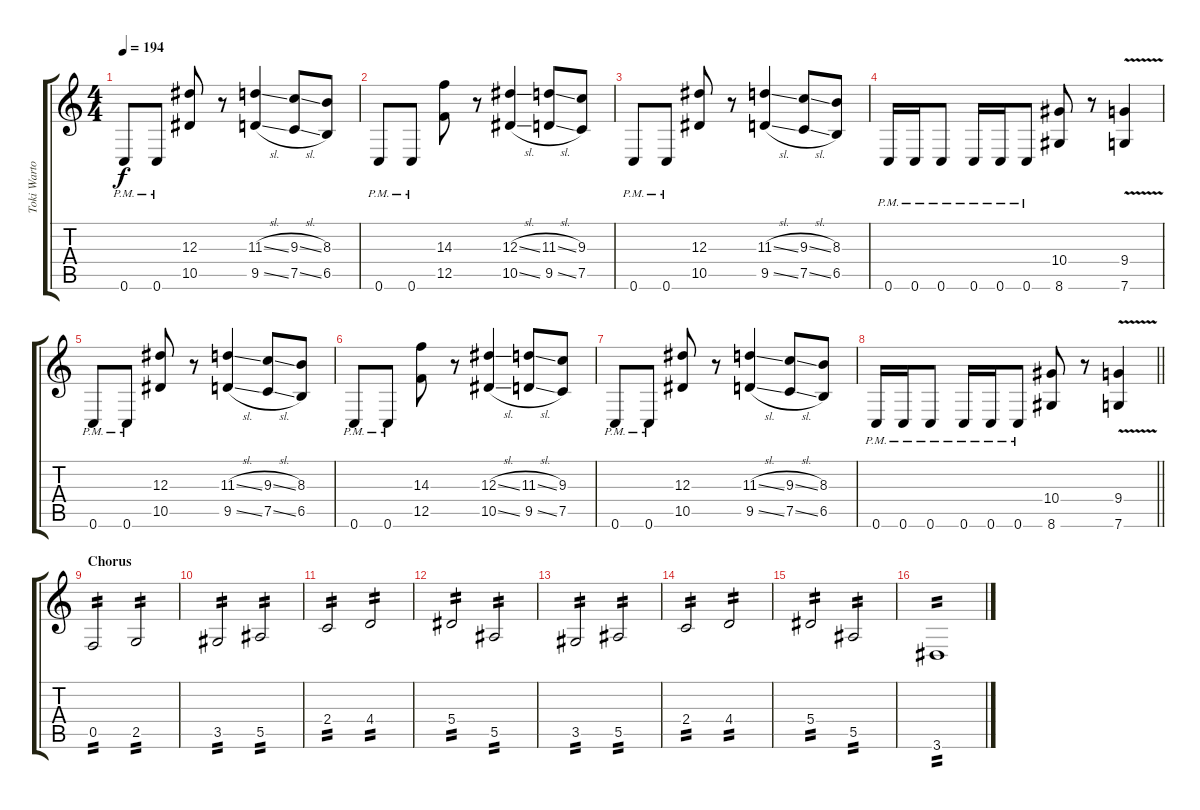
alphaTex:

\track ("Toki Wartooth (Lead Guitar 2)" "Toki Warto") {instrument distortionguitar}
\staff {score tabs}
\tuning (C4 G3 Eb3 Bb2 F2 C2) {hide}
\ts (4 4)
\tempo 194
\clef g2
\ks c
0.6{pm}.8{dy f} 0.6{pm}.8 (12.3 10.5).8 r.8 (11.3{sl} 9.5{sl}).4 (9.3{sl} 7.5{sl}).8 (8.3 6.5).8 |
0.6{pm}.8 0.6{pm}.8 (14.3 12.5).8 r.8 (12.3{sl} 10.5{sl}).4 (11.3{sl} 9.5{sl}).8 (9.3 7.5).8 |
0.6{pm}.8 0.6{pm}.8 (12.3 10.5).8 r.8 (11.3{sl} 9.5{sl}).4 (9.3{sl} 7.5{sl}).8 (8.3 6.5).8 |
0.6{pm}.16 0.6{pm}.16 0.6{pm}.8 0.6{pm}.16 0.6{pm}.16 0.6{pm}.8 (10.4 8.6).8 r.8 (9.4{v} 7.6{v}).4 |
0.6{pm}.8 0.6{pm}.8 (12.3 10.5).8 r.8 (11.3{sl} 9.5{sl}).4 (9.3{sl} 7.5{sl}).8 (8.3 6.5).8 |
0.6{pm}.8 0.6{pm}.8 (14.3 12.5).8 r.8 (12.3{sl} 10.5{sl}).4 (11.3{sl} 9.5{sl}).8 (9.3 7.5).8 |
0.6{pm}.8 0.6{pm}.8 (12.3 10.5).8 r.8 (11.3{sl} 9.5{sl}).4 (9.3{sl} 7.5{sl}).8 (8.3 6.5).8 |
\barLineRight lightlight
0.6{pm}.16 0.6{pm}.16 0.6{pm}.8 0.6{pm}.16 0.6{pm}.16 0.6{pm}.8 (10.4 8.6).8 r.8 (9.4{v} 7.6{v}).4 |
\section ("" "Chorus")
0.5.2{tp 2} 2.5.2{tp 2} |
3.5.2{tp 2} 5.5.2{tp 2} |
2.4.2{tp 2} 4.4.2{tp 2} |
5.4.2{tp 2} 5.5.2{tp 2} |
3.5.2{tp 2} 5.5.2{tp 2} |
2.4.2{tp 2} 4.4.2{tp 2} |
5.4.2{tp 2} 5.5.2{tp 2} |
3.6.1{tp 2}
